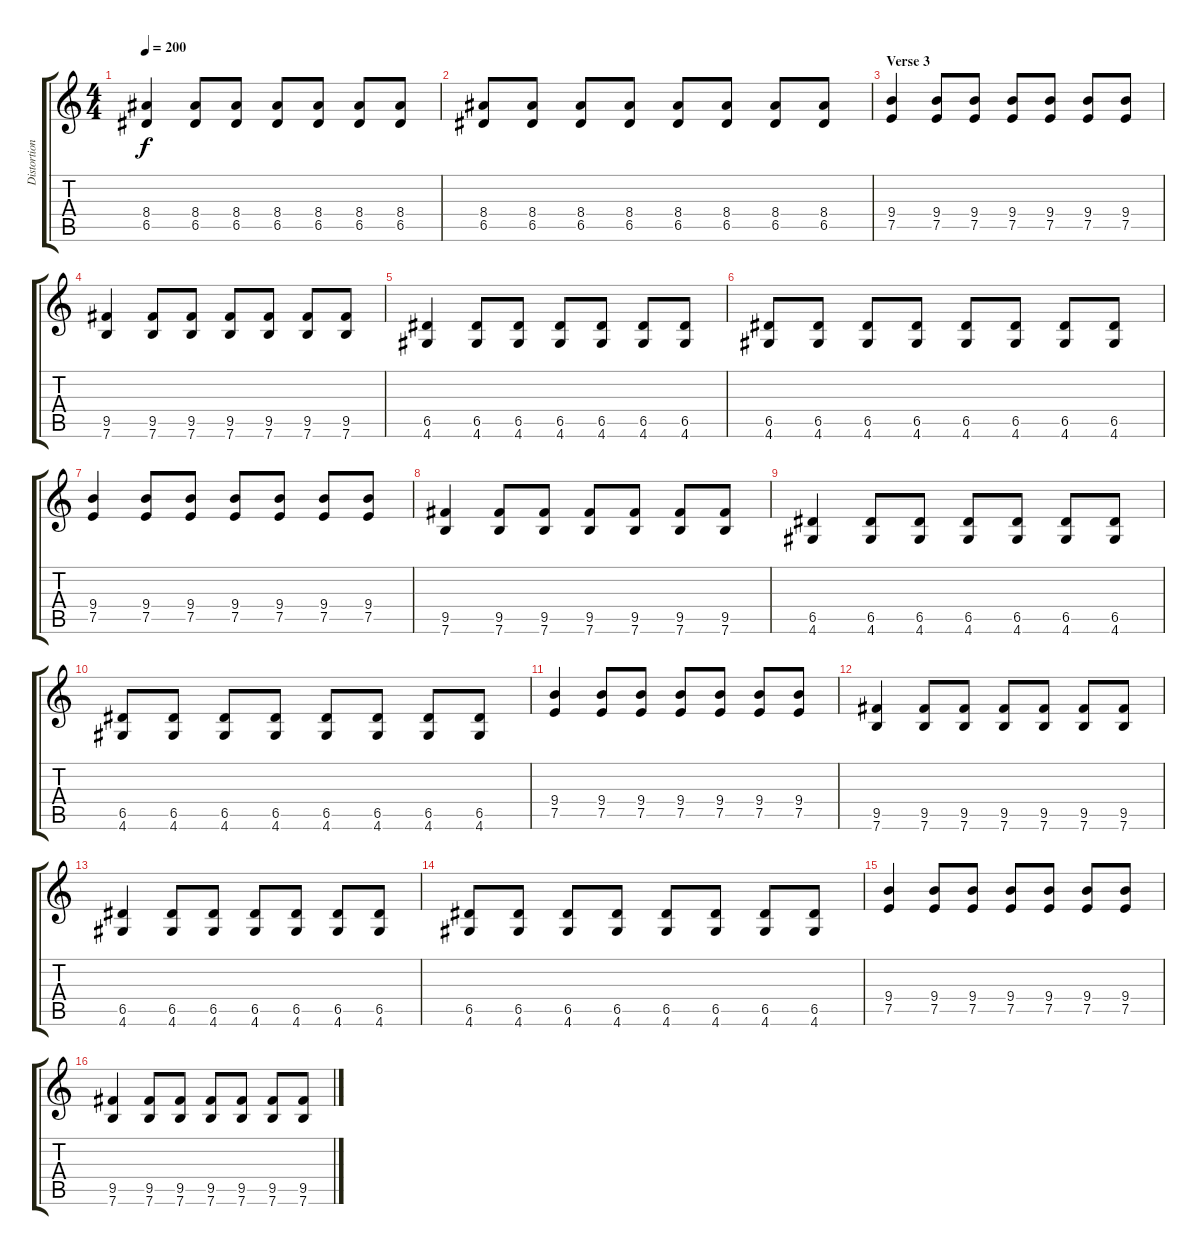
\track ("Distortion Guitar " "Distortion") {instrument distortionguitar}
\staff {score tabs}
\tuning (E4 B3 G3 D3 A2 E2) {hide}
\ts (4 4)
\tempo 200
\clef g2
\ks c
(8.4 6.5).4{dy f} (8.4 6.5).8 (8.4 6.5).8 (8.4 6.5).8 (8.4 6.5).8 (8.4 6.5).8 (8.4 6.5).8 |
(8.4 6.5).8 (8.4 6.5).8 (8.4 6.5).8 (8.4 6.5).8 (8.4 6.5).8 (8.4 6.5).8 (8.4 6.5).8 (8.4 6.5).8 |
\section ("" "Verse 3")
(9.4 7.5).4 (9.4 7.5).8 (9.4 7.5).8 (9.4 7.5).8 (9.4 7.5).8 (9.4 7.5).8 (9.4 7.5).8 |
(9.5 7.6).4 (9.5 7.6).8 (9.5 7.6).8 (9.5 7.6).8 (9.5 7.6).8 (9.5 7.6).8 (9.5 7.6).8 |
(6.5 4.6).4 (6.5 4.6).8 (6.5 4.6).8 (6.5 4.6).8 (6.5 4.6).8 (6.5 4.6).8 (6.5 4.6).8 |
(6.5 4.6).8 (6.5 4.6).8 (6.5 4.6).8 (6.5 4.6).8 (6.5 4.6).8 (6.5 4.6).8 (6.5 4.6).8 (6.5 4.6).8 |
(9.4 7.5).4 (9.4 7.5).8 (9.4 7.5).8 (9.4 7.5).8 (9.4 7.5).8 (9.4 7.5).8 (9.4 7.5).8 |
(9.5 7.6).4 (9.5 7.6).8 (9.5 7.6).8 (9.5 7.6).8 (9.5 7.6).8 (9.5 7.6).8 (9.5 7.6).8 |
(6.5 4.6).4 (6.5 4.6).8 (6.5 4.6).8 (6.5 4.6).8 (6.5 4.6).8 (6.5 4.6).8 (6.5 4.6).8 |
(6.5 4.6).8 (6.5 4.6).8 (6.5 4.6).8 (6.5 4.6).8 (6.5 4.6).8 (6.5 4.6).8 (6.5 4.6).8 (6.5 4.6).8 |
(9.4 7.5).4 (9.4 7.5).8 (9.4 7.5).8 (9.4 7.5).8 (9.4 7.5).8 (9.4 7.5).8 (9.4 7.5).8 |
(9.5 7.6).4 (9.5 7.6).8 (9.5 7.6).8 (9.5 7.6).8 (9.5 7.6).8 (9.5 7.6).8 (9.5 7.6).8 |
(6.5 4.6).4 (6.5 4.6).8 (6.5 4.6).8 (6.5 4.6).8 (6.5 4.6).8 (6.5 4.6).8 (6.5 4.6).8 |
(6.5 4.6).8 (6.5 4.6).8 (6.5 4.6).8 (6.5 4.6).8 (6.5 4.6).8 (6.5 4.6).8 (6.5 4.6).8 (6.5 4.6).8 |
(9.4 7.5).4 (9.4 7.5).8 (9.4 7.5).8 (9.4 7.5).8 (9.4 7.5).8 (9.4 7.5).8 (9.4 7.5).8 |
(9.5 7.6).4 (9.5 7.6).8 (9.5 7.6).8 (9.5 7.6).8 (9.5 7.6).8 (9.5 7.6).8 (9.5 7.6).8
